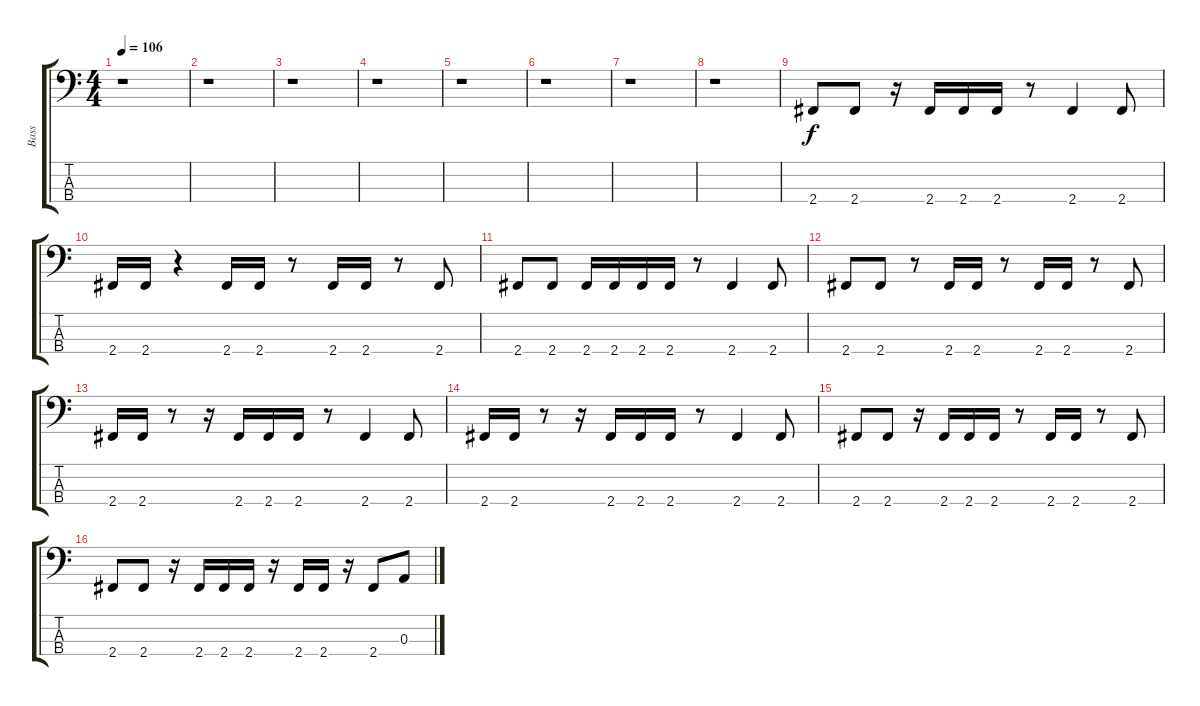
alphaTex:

\track ("Bass" "Bass") {instrument electricbassfinger}
\staff {score tabs}
\tuning (G2 D2 A1 E1) {hide}
\ts (4 4)
\tempo 106
\clef f4
\ks c
r.1{dy f instrument electricbassfinger} |
r.1 |
r.1 |
r.1 |
r.1 |
r.1 |
r.1 |
r.1 |
2.4.8 2.4.8 r.16 2.4.16 2.4.16 2.4.16 r.8 2.4.4 2.4.8 |
2.4.16 2.4.16 r.4 2.4.16 2.4.16 r.8 2.4.16 2.4.16 r.8 2.4.8 |
2.4.8 2.4.8 2.4.16 2.4.16 2.4.16 2.4.16 r.8 2.4.4 2.4.8 |
2.4.8 2.4.8 r.8 2.4.16 2.4.16 r.8 2.4.16 2.4.16 r.8 2.4.8 |
2.4.16 2.4.16 r.8 r.16 2.4.16 2.4.16 2.4.16 r.8 2.4.4 2.4.8 |
2.4.16 2.4.16 r.8 r.16 2.4.16 2.4.16 2.4.16 r.8 2.4.4 2.4.8 |
2.4.8 2.4.8 r.16 2.4.16 2.4.16 2.4.16 r.8 2.4.16 2.4.16 r.8 2.4.8 |
2.4.8 2.4.8 r.16 2.4.16 2.4.16 2.4.16 r.16 2.4.16 2.4.16 r.16 2.4.8 0.3.8
